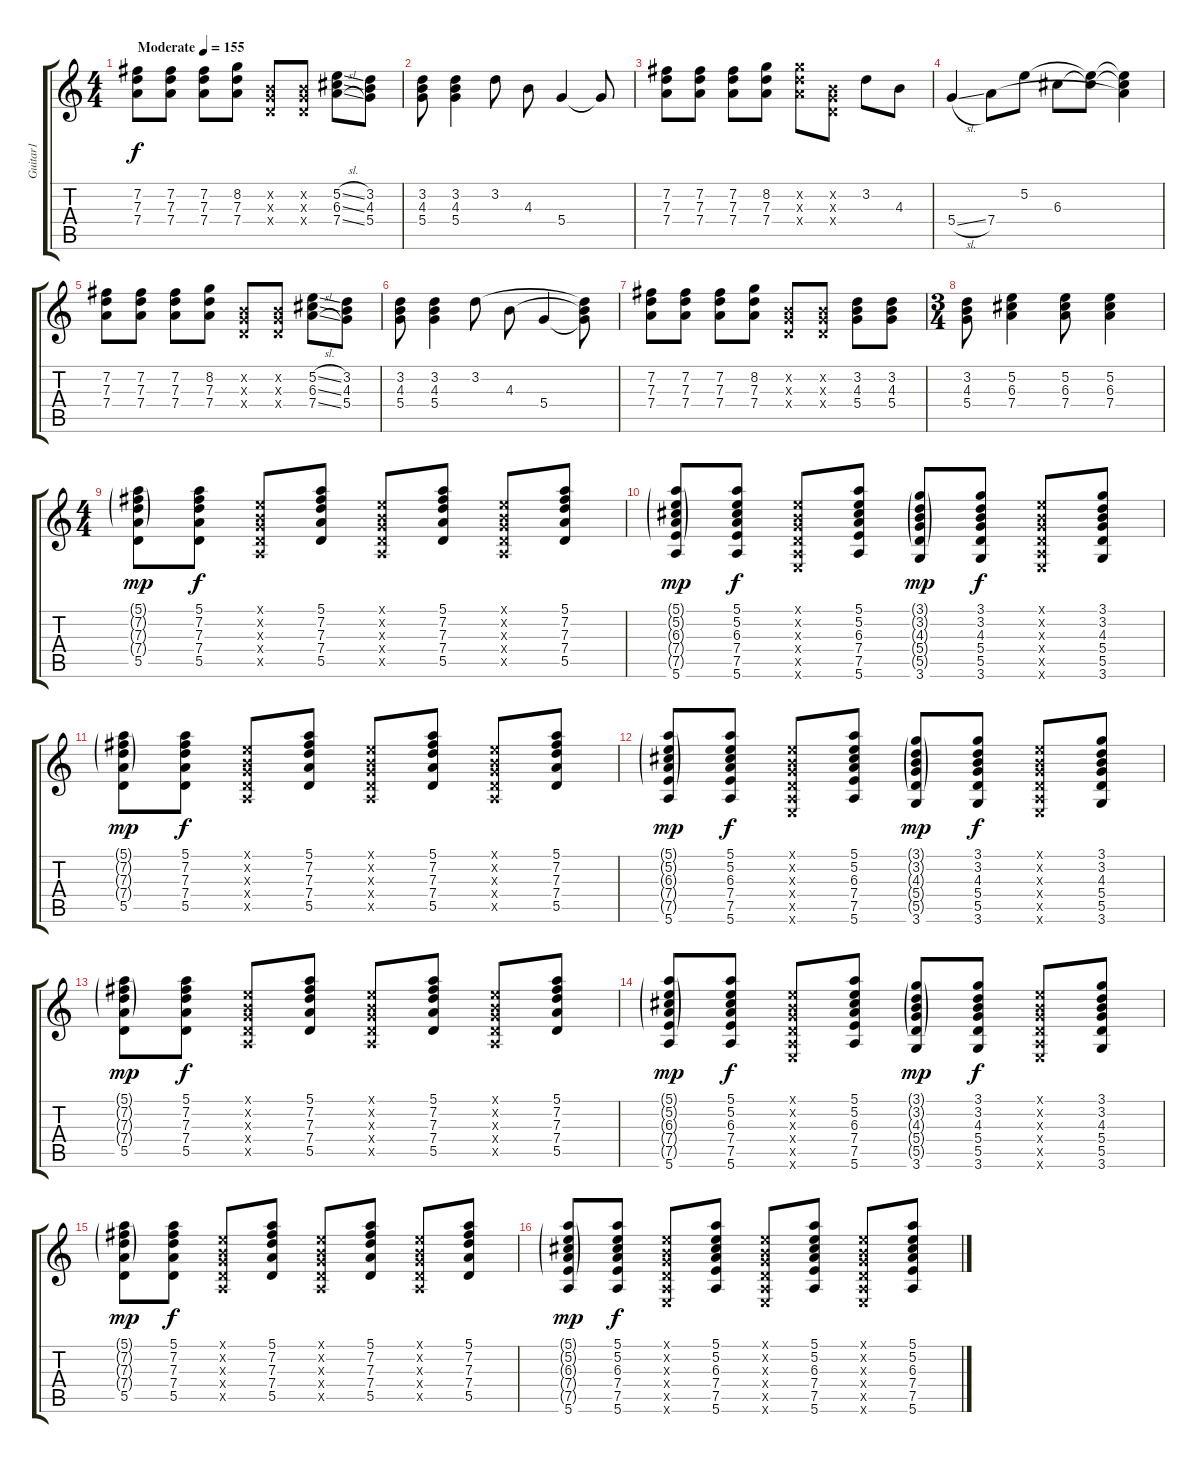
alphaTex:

\track ("Guitar1" "Guitar1") {instrument electricguitarclean}
\staff {score tabs}
\tuning (E4 B3 G3 D3 A2 E2) {hide}
\ts (4 4)
\tempo (155 "Moderate")
\clef g2
\ks c
(7.2 7.3 7.4).8{dy f instrument electricguitarclean} (7.2 7.3 7.4).8 (7.2 7.3 7.4).8 (8.2 7.3 7.4).8 (0.2{x} 0.3{x} 0.4{x}).8 (0.2{x} 0.3{x} 0.4{x}).8 (5.2{sl} 6.3{sl} 7.4{sl}).8 (3.2 4.3 5.4).8 |
(3.2 4.3 5.4).8 (3.2 4.3 5.4).4 3.2.8 4.3.8 5.4.4 5.4{t}.8 |
(7.2 7.3 7.4).8 (7.2 7.3 7.4).8 (7.2 7.3 7.4).8 (8.2 7.3 7.4).8 (8.2{x} 7.3{x} 7.4{x}).8 (0.2{x} 0.3{x} 0.4{x}).8 3.2.8 4.3.8 |
5.4{sl}.4 7.4.8 5.2.8 6.3.8 (5.2{t} 6.3{t}).8 (5.2{t} 6.3{t} 7.4{t}).4 |
(7.2 7.3 7.4).8 (7.2 7.3 7.4).8 (7.2 7.3 7.4).8 (8.2 7.3 7.4).8 (0.2{x} 0.3{x} 0.4{x}).8 (0.2{x} 0.3{x} 0.4{x}).8 (5.2{sl} 6.3{sl} 7.4{sl}).8 (3.2 4.3 5.4).8 |
(3.2 4.3 5.4).8 (3.2 4.3 5.4).4 3.2.8 4.3.8 5.4.4 (3.2{t} 4.3{t} 5.4{t}).8 |
(7.2 7.3 7.4).8 (7.2 7.3 7.4).8 (7.2 7.3 7.4).8 (8.2 7.3 7.4).8 (0.2{x} 0.3{x} 0.4{x}).8 (0.2{x} 0.3{x} 0.4{x}).8 (3.2 4.3 5.4).8 (3.2 4.3 5.4).8 |
\ts (3 4)
(3.2 4.3 5.4).8 (5.2 6.3 7.4).4 (5.2 6.3 7.4).8 (5.2 6.3 7.4).4 |
\ts (4 4)
(5.1{g} 7.2{g} 7.3{g} 7.4{g} 5.5).8{dy mp} (5.1 7.2 7.3 7.4 5.5).8{dy f} (0.1{x} 0.2{x} 0.3{x} 0.4{x} 0.5{x}).8 (5.1 7.2 7.3 7.4 5.5).8 (0.1{x} 0.2{x} 0.3{x} 0.4{x} 0.5{x}).8 (5.1 7.2 7.3 7.4 5.5).8 (0.1{x} 0.2{x} 0.3{x} 0.4{x} 0.5{x}).8 (5.1 7.2 7.3 7.4 5.5).8 |
(5.1{g} 5.2{g} 6.3{g} 7.4{g} 7.5{g} 5.6).8{dy mp} (5.1 5.2 6.3 7.4 7.5 5.6).8{dy f} (0.1{x} 0.2{x} 0.3{x} 0.4{x} 0.5{x} 0.6{x}).8 (5.1 5.2 6.3 7.4 7.5 5.6).8 (3.1{g} 3.2{g} 4.3{g} 5.4{g} 5.5{g} 3.6).8{dy mp} (3.1 3.2 4.3 5.4 5.5 3.6).8{dy f} (0.1{x} 0.2{x} 0.3{x} 0.4{x} 0.5{x} 0.6{x}).8 (3.1 3.2 4.3 5.4 5.5 3.6).8 |
(5.1{g} 7.2{g} 7.3{g} 7.4{g} 5.5).8{dy mp} (5.1 7.2 7.3 7.4 5.5).8{dy f} (0.1{x} 0.2{x} 0.3{x} 0.4{x} 0.5{x}).8 (5.1 7.2 7.3 7.4 5.5).8 (0.1{x} 0.2{x} 0.3{x} 0.4{x} 0.5{x}).8 (5.1 7.2 7.3 7.4 5.5).8 (0.1{x} 0.2{x} 0.3{x} 0.4{x} 0.5{x}).8 (5.1 7.2 7.3 7.4 5.5).8 |
(5.1{g} 5.2{g} 6.3{g} 7.4{g} 7.5{g} 5.6).8{dy mp} (5.1 5.2 6.3 7.4 7.5 5.6).8{dy f} (0.1{x} 0.2{x} 0.3{x} 0.4{x} 0.5{x} 0.6{x}).8 (5.1 5.2 6.3 7.4 7.5 5.6).8 (3.1{g} 3.2{g} 4.3{g} 5.4{g} 5.5{g} 3.6).8{dy mp} (3.1 3.2 4.3 5.4 5.5 3.6).8{dy f} (0.1{x} 0.2{x} 0.3{x} 0.4{x} 0.5{x} 0.6{x}).8 (3.1 3.2 4.3 5.4 5.5 3.6).8 |
(5.1{g} 7.2{g} 7.3{g} 7.4{g} 5.5).8{dy mp} (5.1 7.2 7.3 7.4 5.5).8{dy f} (0.1{x} 0.2{x} 0.3{x} 0.4{x} 0.5{x}).8 (5.1 7.2 7.3 7.4 5.5).8 (0.1{x} 0.2{x} 0.3{x} 0.4{x} 0.5{x}).8 (5.1 7.2 7.3 7.4 5.5).8 (0.1{x} 0.2{x} 0.3{x} 0.4{x} 0.5{x}).8 (5.1 7.2 7.3 7.4 5.5).8 |
(5.1{g} 5.2{g} 6.3{g} 7.4{g} 7.5{g} 5.6).8{dy mp} (5.1 5.2 6.3 7.4 7.5 5.6).8{dy f} (0.1{x} 0.2{x} 0.3{x} 0.4{x} 0.5{x} 0.6{x}).8 (5.1 5.2 6.3 7.4 7.5 5.6).8 (3.1{g} 3.2{g} 4.3{g} 5.4{g} 5.5{g} 3.6).8{dy mp} (3.1 3.2 4.3 5.4 5.5 3.6).8{dy f} (0.1{x} 0.2{x} 0.3{x} 0.4{x} 0.5{x} 0.6{x}).8 (3.1 3.2 4.3 5.4 5.5 3.6).8 |
(5.1{g} 7.2{g} 7.3{g} 7.4{g} 5.5).8{dy mp} (5.1 7.2 7.3 7.4 5.5).8{dy f} (0.1{x} 0.2{x} 0.3{x} 0.4{x} 0.5{x}).8 (5.1 7.2 7.3 7.4 5.5).8 (0.1{x} 0.2{x} 0.3{x} 0.4{x} 0.5{x}).8 (5.1 7.2 7.3 7.4 5.5).8 (0.1{x} 0.2{x} 0.3{x} 0.4{x} 0.5{x}).8 (5.1 7.2 7.3 7.4 5.5).8 |
(5.1{g} 5.2{g} 6.3{g} 7.4{g} 7.5{g} 5.6).8{dy mp} (5.1 5.2 6.3 7.4 7.5 5.6).8{dy f} (0.1{x} 0.2{x} 0.3{x} 0.4{x} 0.5{x} 0.6{x}).8 (5.1 5.2 6.3 7.4 7.5 5.6).8 (0.1{x} 0.2{x} 0.3{x} 0.4{x} 0.5{x} 0.6{x}).8 (5.1 5.2 6.3 7.4 7.5 5.6).8 (0.1{x} 0.2{x} 0.3{x} 0.4{x} 0.5{x} 0.6{x}).8 (5.1 5.2 6.3 7.4 7.5 5.6).8
